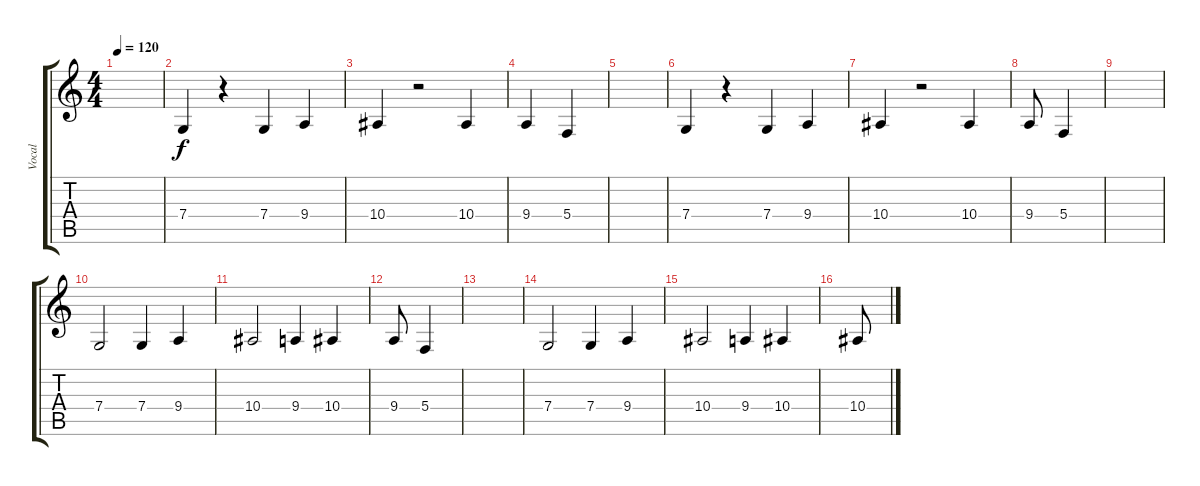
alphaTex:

\track ("Vocal" "Vocal") {instrument synthvoice}
\staff {score tabs}
\tuning (D4 A3 F3 C3 G2 D2) {hide}
\ts (4 4)
\tempo 120
\clef g2
\ks c
|
7.4.4 r.4 7.4.4 9.4.4 |
10.4.4 r.2 10.4.4 |
9.4.4 5.4.4 |
|
7.4.4 r.4 7.4.4 9.4.4 |
10.4.4 r.2 10.4.4 |
9.4.8 5.4.4 |
|
7.4.2 7.4.4 9.4.4 |
10.4.2 9.4.4 10.4.4 |
9.4.8 5.4.4 |
|
7.4.2 7.4.4 9.4.4 |
10.4.2 9.4.4 10.4.4 |
10.4.8
